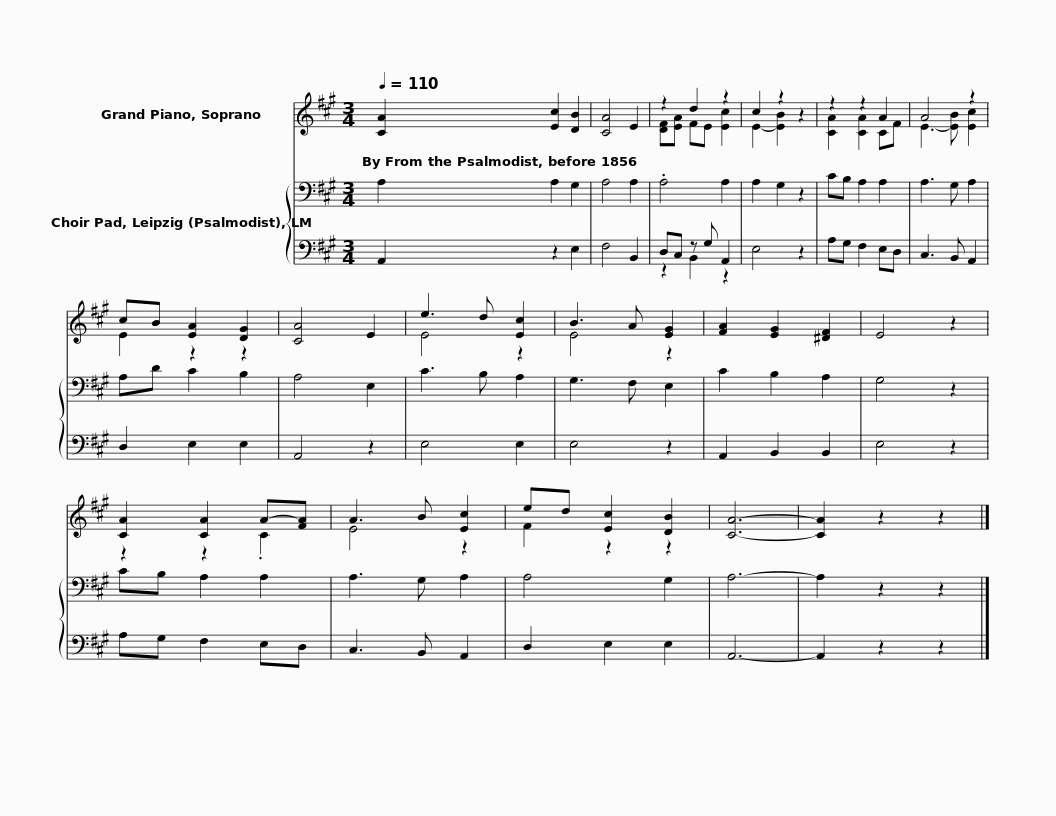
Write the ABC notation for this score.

X:1
%%score ( 1 2 ) { 3 | ( 4 5 ) }
L:1/8
Q:1/4=110
M:3/4
I:linebreak $
K:A
V:1 treble
V:2 treble
V:3 bass
V:4 bass
V:5 bass
V:1
 [CA]2 [Ec]2 [DB]2 | [CA]4 E2 | z2 d2 z2 | c2 z2 z2 |$ z2 z2 A2 | %5
 A4 z2 | cB [EA]2 [DG]2 | [CA]4 E2 | e3 d [Ec]2 | B3 A [EG]2 | %10
 [FA]2 [EG]2 [^DF]2 | E4 z2 | [CA]2 [CA]2 A-[FA] |$ A3 B [Ec]2 | ed [Ec]2 [DB]2 | %15
 [CA]6- | [CA]2 z2 z2 |] %17
V:2
 x6 | x6 | [DF][EA] FE [Ec]2 | E2- [EB]2 z2 |$ [CA]2 [CA]2 CF | %5
 E3- [EB] [Ec]2 | E2 z2 z2 | x6 | E4 z2 | E4 z2 | %10
 x6 | x6 | z2 z2 .C2 |$ E4 z2 | F2 z2 z2 | %15
 x6 | x6 |] %17
V:3
 A,2 A,2 G,2 | A,4 A,2 | .A,4 A,2 | A,2 G,2 z2 |$ CB, A,2 A,2 | %5
 A,3 G, A,2 | A,D C2 B,2 | A,4 E,2 | C3 B, A,2 | G,3 F, E,2 | %10
 C2 B,2 A,2 | G,4 z2 | CB, A,2 A,2 |$ A,3 G, A,2 | A,4 G,2 | %15
 A,6- | A,2 z2 z2 |] %17
V:4
 A,,2 z2 E,2 | F,4 B,,2 | D,C, z G, A,,2 | E,4 z2 |$ A,G, F,2 E,D, | %5
 C,3 B,, A,,2 | D,2 E,2 E,2 | A,,4 z2 | E,4 E,2 | E,4 z2 | %10
 A,,2 B,,2 B,,2 | E,4 z2 | A,G, F,2 E,D, |$ C,3 B,, A,,2 | D,2 E,2 E,2 | %15
 A,,6- | A,,2 z2 z2 |] %17
V:5
 x6 | x6 | z2 B,,2 z2 | x6 |$ x6 | %5
 x6 | x6 | x6 | x6 | x6 | %10
 x6 | x6 | x6 |$ x6 | x6 | %15
 x6 | x6 |] %17
